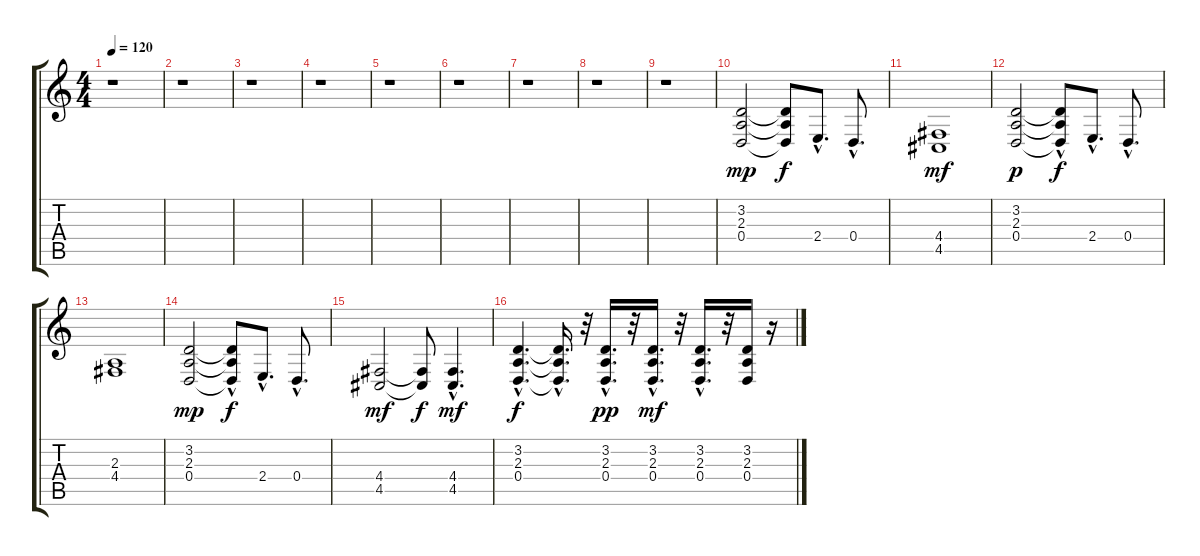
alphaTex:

\track "" {instrument electricpiano2}
\staff {score tabs}
\tuning (E4 B3 G3 D3 A2 E2) {hide}
\ts (4 4)
\tempo 120
\clef g2
\ks c
r.1{dy mf} |
r.1 |
r.1 |
r.1 |
r.1 |
r.1 |
r.1 |
r.1 |
r.1 |
(3.2 2.3 0.4).2{dy mp} (3.2{t} 2.3{t} 0.4{t}).8{dy f} 2.4{hac}.8{d} 0.4{hac}.8{d} |
(4.4 4.5).1{dy mf} |
(3.2 2.3 0.4).2{dy p} (3.2{hac t} 2.3{t} 0.4{hac t}).8{dy f} 2.4{hac}.8{d} 0.4{hac}.8{d} |
(2.3 4.4).1 |
(3.2 2.3 0.4).2{dy mp} (3.2{hac t} 2.3{t} 0.4{t}).8{dy f} 2.4{hac}.8{d} 0.4{hac}.8{d} |
(4.4 4.5).2{dy mf} (4.4{t} 4.5{t}).8{dy f} (4.4{hac} 4.5{hac}).4{d dy mf} |
(3.2{hac} 2.3{hac} 0.4{hac}).4{d dy f} (3.2{hac t} 2.3{hac t} 0.4{hac t}).16{d} r.32 (3.2{hac} 2.3{hac} 0.4{hac}).16{d dy pp} r.32 (3.2{hac} 2.3{hac} 0.4{hac}).16{d dy mf} r.32 (3.2{hac} 2.3{hac} 0.4{hac}).16{d} r.32 (3.2 2.3 0.4).16 r.16
